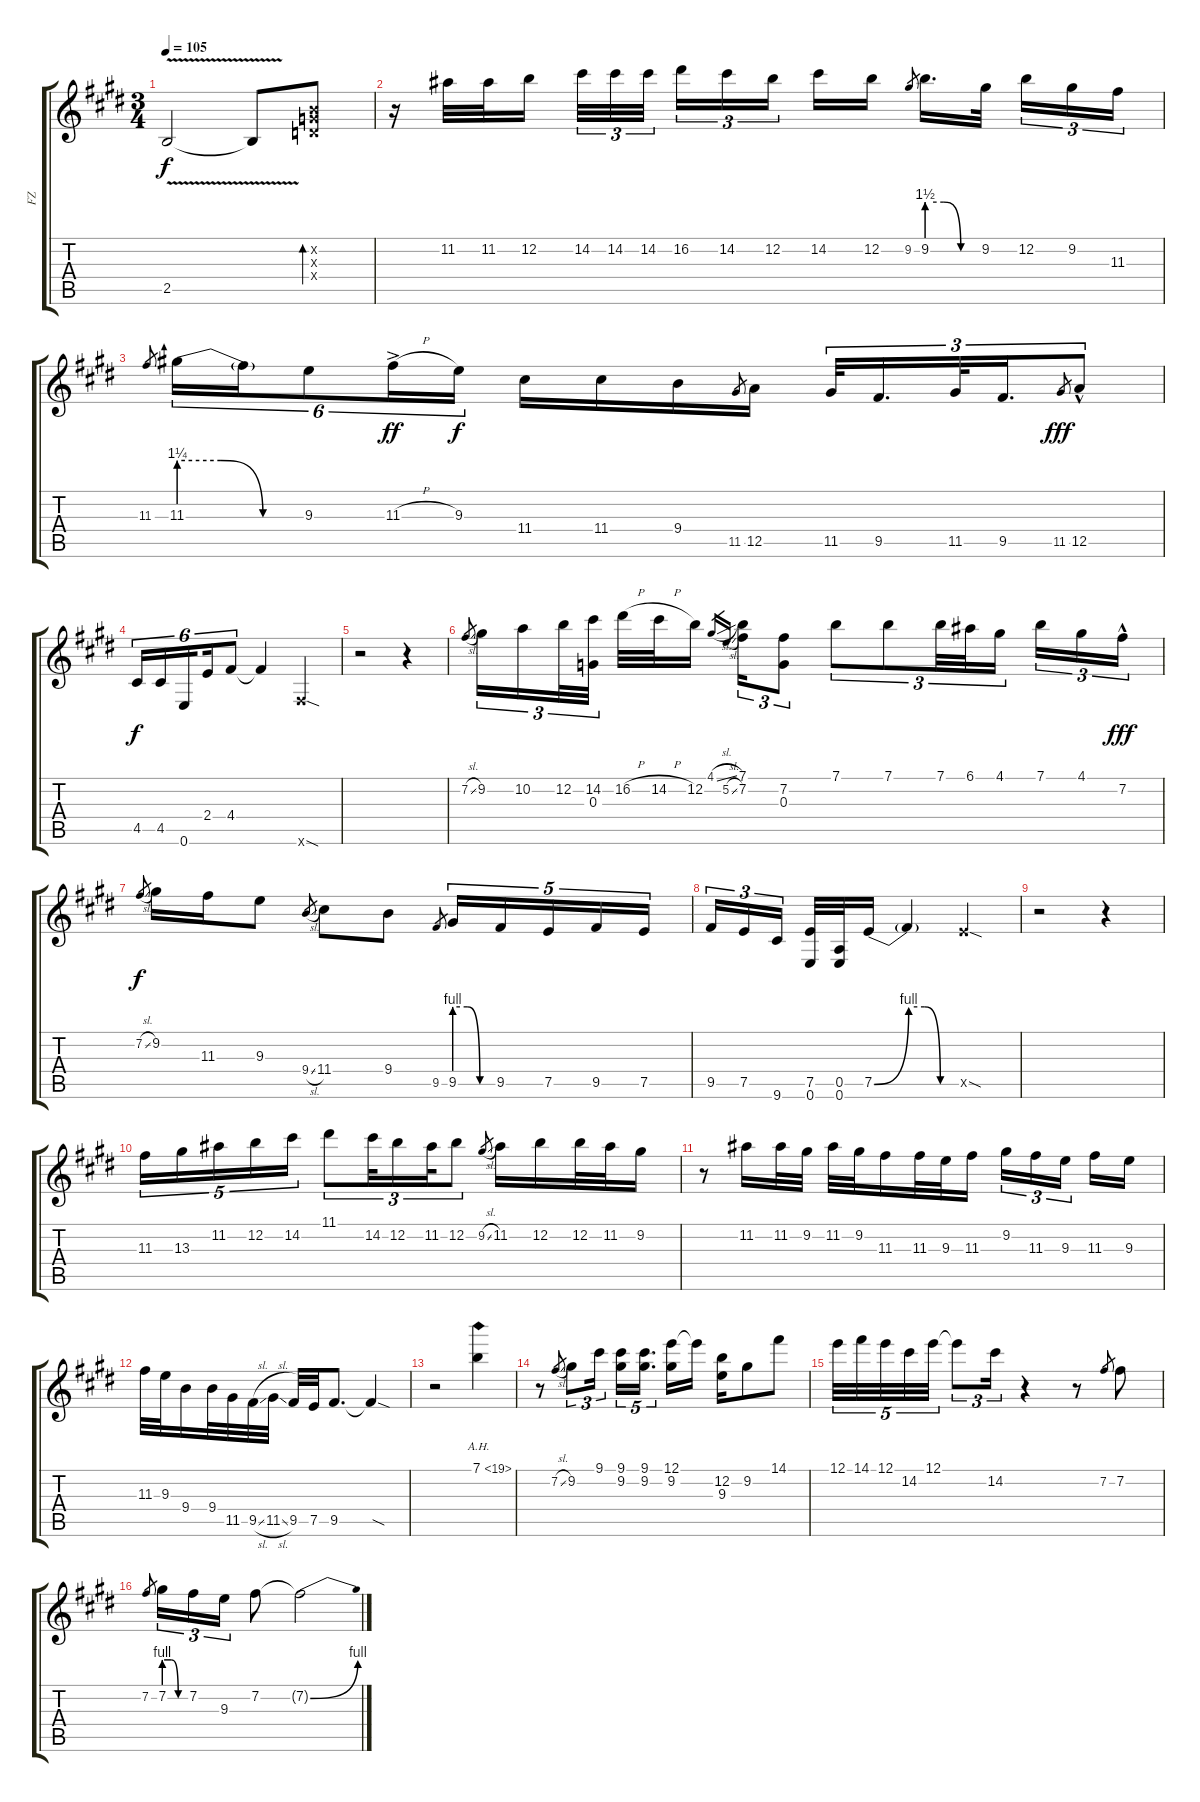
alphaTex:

\track ("FZ" "FZ") {instrument distortionguitar}
\staff {score tabs}
\tuning (E4 B3 G3 D3 A2 E2) {hide}
\ts (3 4)
\tempo 105
\clef g2
\ks e
2.5{v t}.2{dy f} 2.5{t}.8 (0.2{x} 0.3{x} 0.4{x}).8{bd 30} |
r.16 11.2.32 11.2.32 12.2.16{beam splitsecondary} 14.2.32{tu (3 2)} 14.2.32{tu (3 2)} 14.2.32{tu (3 2)} 16.2.16{tu (3 2)} 14.2.16{tu (3 2)} 12.2.16{tu (3 2) beam splitsecondary} 14.2.16 12.2.16 9.2.8{gr} 9.2{be (custom 0 6 20 6 40 0 60 0)}.16{d} 9.2.32{beam splitsecondary} 12.2.16{tu (3 2)} 9.2.16{tu (3 2)} 11.3.16{tu (3 2)} |
11.3.8{gr} 11.3{be (custom 0 5 20 5 40 0 60 0)}.16{tu (6 4)} 11.3{t}.16{tu (6 4)} 9.3.8{tu (6 4)} 11.3{h ac}.16{tu (6 4) dy ff} 9.3.16{tu (6 4) dy f} 11.4.16 11.4.16 9.4.16 11.5.8{gr} 12.5.16 11.5.32{tu (3 2)} 9.5.16{d tu (3 2)} 11.5.32{tu (3 2)} 9.5.16{d tu (3 2)} 11.5.8{gr dy fff} 12.5{hac}.8{tu (3 2)} |
4.5.16{tu (6 4) dy f} 4.5.16{tu (6 4)} 0.6.16{tu (6 4) beam splitsecondary} 2.4.16{tu (6 4)} 4.4.8{tu (6 4)} 4.4{t}.4 2.6{sod x}.4 |
r.2 r.4 |
7.2{sl}.8{gr} 9.2.16{tu (3 2)} 10.2.16{tu (3 2)} 12.2.32{tu (3 2)} (14.2 0.3).32{tu (3 2) beam splitsecondary} 16.2{h}.32 14.2{h}.32 12.2.16 4.1{sl}.16{gr} 5.2{sl}.16{gr} (7.1 7.2).16{tu (3 2)} (7.2 0.3).8{tu (3 2)} 7.1.8{tu (3 2)} 7.1.8{tu (3 2)} 7.1.32{tu (3 2)} 6.1.32{tu (3 2)} 4.1.16{tu (3 2) beam splitsecondary} 7.1.16{tu (3 2)} 4.1.16{tu (3 2)} 7.2{hac}.16{tu (3 2) dy fff} |
7.2{sl}.8{gr dy f} 9.2.16 11.3.16 9.3.8 9.4{sl}.8{gr} 11.4.8 9.4.8 9.5.8{gr} 9.5{be (custom 0 4 20 4 40 0 60 0)}.16{tu (5 4)} 9.5.16{tu (5 4)} 7.5.16{tu (5 4)} 9.5.16{tu (5 4)} 7.5.16{tu (5 4)} |
9.5.16{tu (3 2)} 7.5.16{tu (3 2)} 9.6.16{tu (3 2) beam splitsecondary} (7.5 0.6).32 (0.5 0.6).32 7.5{be (bend 0 0 60 4)}.16 7.5{be (custom 0 4 20 4 40 0 60 0) t}.4 7.5{sod x}.4 |
r.2 r.4 |
11.3.16{tu (5 4)} 13.3.16{tu (5 4)} 11.2.16{tu (5 4)} 12.2.16{tu (5 4)} 14.2.16{tu (5 4)} 11.1.8{tu (3 2)} 14.2.32{tu (3 2)} 12.2.16{tu (3 2)} 11.2.32{tu (3 2)} 12.2.8{tu (3 2)} 9.2{sl}.8{gr} 11.2.16 12.2.16 12.2.32 11.2.32 9.2.16 |
r.8 11.2.16 11.2.32 9.2.32 11.2.32 9.2.32 11.3.16 11.3.32 9.3.32 11.3.16 9.2.16{tu (3 2)} 11.3.16{tu (3 2)} 9.3.16{tu (3 2) beam splitsecondary} 11.3.16 9.3.16 |
11.3.32 9.3.32 9.4.16 9.4.32 11.5.32 9.5{sl}.32 11.5{sl}.32 9.5.32 7.5.32 9.5.8{d} 9.5{sod t}.4 |
r.2 7.1{ah 12}.4 |
r.8 7.2{sl}.8{gr} 9.2.8{tu (3 2)} 9.1.16{tu (3 2)} (9.1 9.2).16{tu (5 4)} (9.1 9.2).16{d tu (5 4) beam splitsecondary} (12.1 9.2).16 12.1{t}.16 (12.2 9.3).16 9.2.8 14.1.8 |
12.1.32{tu (5 4)} 14.1.32{tu (5 4)} 12.1.32{tu (5 4)} 14.2.32{tu (5 4)} 12.1.32{tu (5 4)} 12.1{t}.8{tu (3 2)} 14.2.16{tu (3 2)} r.4 r.8 7.2.8{gr} 7.2.8 |
7.2.8{gr} 7.2{be (custom 0 4 20 4 40 0 60 0)}.16{tu (3 2)} 7.2.16{tu (3 2)} 9.3.16{tu (3 2)} 7.2.8 7.2{be (bend 0 0 60 4) t}.2
